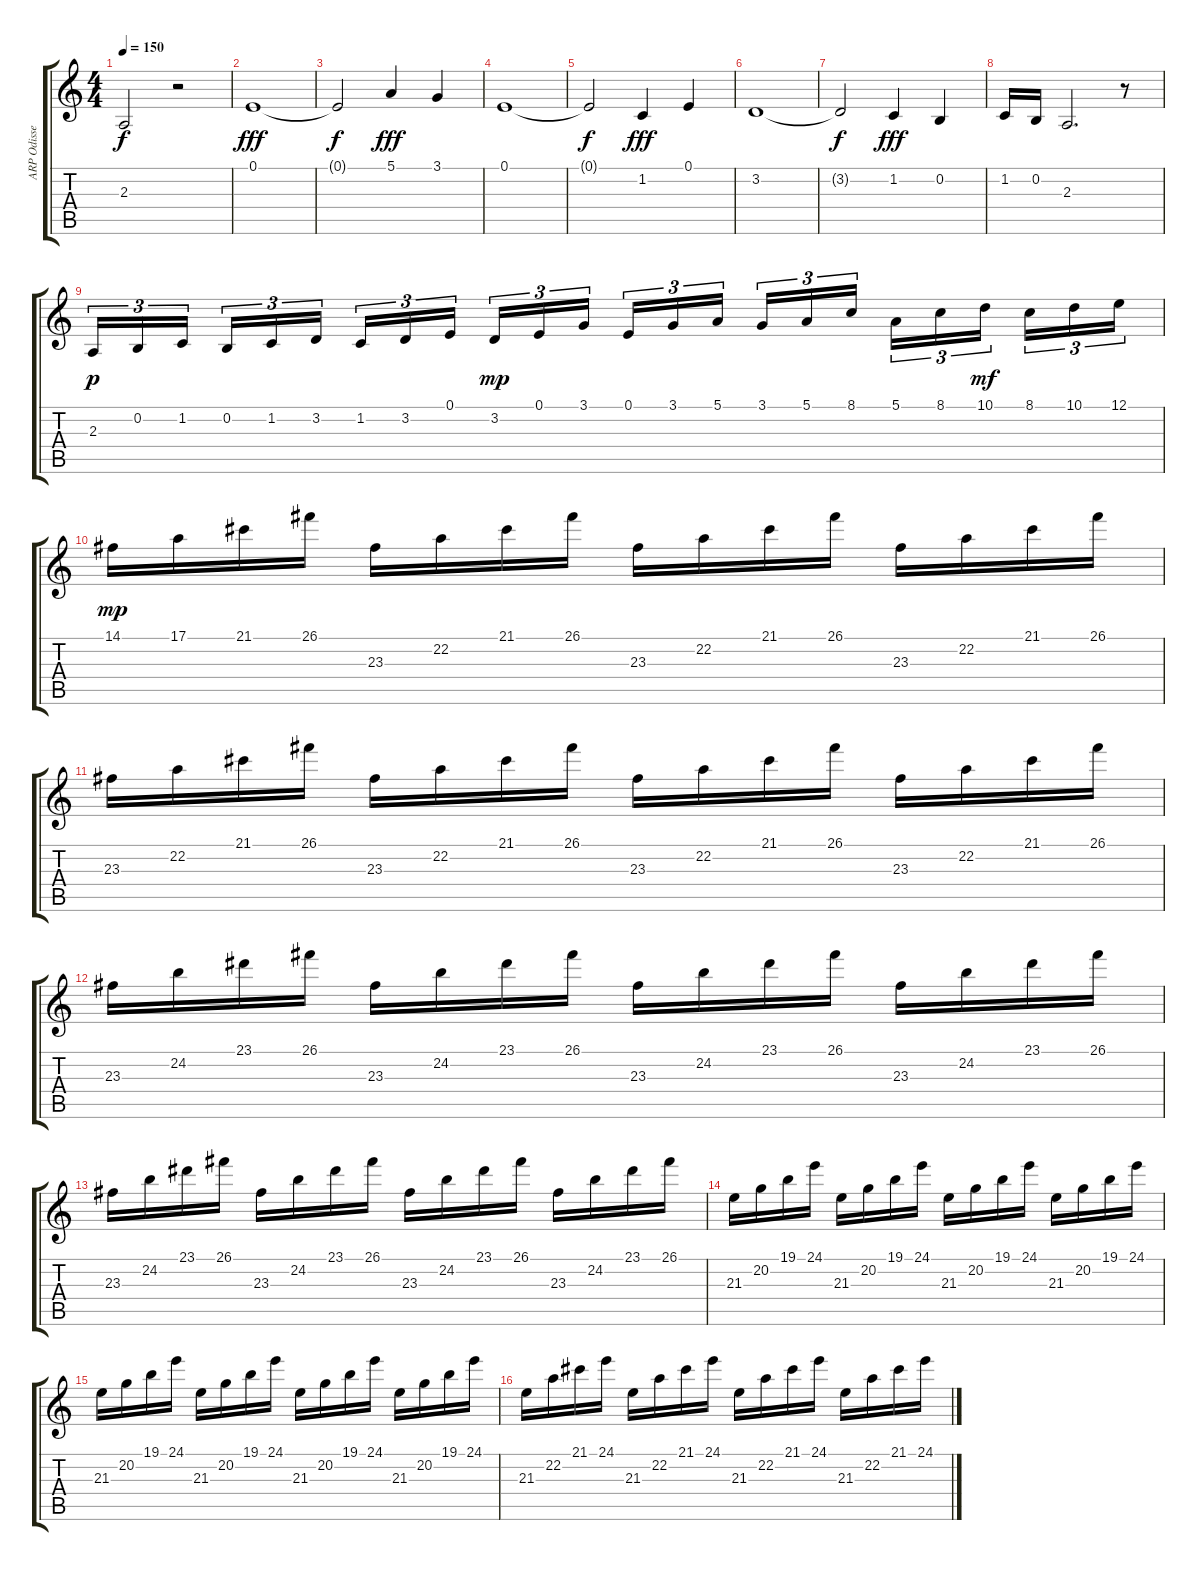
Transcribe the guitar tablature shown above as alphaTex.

\track ("ARP Odissey" "ARP Odisse") {instrument pad3polysynth}
\staff {score tabs}
\tuning (E4 B3 G3 D3 A2 E2) {hide}
\ts (4 4)
\tempo 150
\clef g2
\ks c
2.3{t}.2{dy f} r.2 |
0.1.1{dy fff} |
0.1{t}.2{dy f} 5.1.4{dy fff} 3.1.4 |
0.1.1 |
0.1{t}.2{dy f} 1.2.4{dy fff} 0.1.4 |
3.2.1 |
3.2{t}.2{dy f} 1.2.4{dy fff} 0.2.4 |
1.2.16 0.2.16 2.3.2{d} r.8 |
2.3.16{tu (3 2) dy p} 0.2.16{tu (3 2)} 1.2.16{tu (3 2)} 0.2.16{tu (3 2)} 1.2.16{tu (3 2)} 3.2.16{tu (3 2)} 1.2.16{tu (3 2)} 3.2.16{tu (3 2)} 0.1.16{tu (3 2)} 3.2.16{tu (3 2) dy mp} 0.1.16{tu (3 2)} 3.1.16{tu (3 2)} 0.1.16{tu (3 2)} 3.1.16{tu (3 2)} 5.1.16{tu (3 2)} 3.1.16{tu (3 2)} 5.1.16{tu (3 2)} 8.1.16{tu (3 2)} 5.1.16{tu (3 2)} 8.1.16{tu (3 2)} 10.1.16{tu (3 2) dy mf} 8.1.16{tu (3 2)} 10.1.16{tu (3 2)} 12.1.16{tu (3 2)} |
14.1.16{dy mp} 17.1.16 21.1.16 26.1.16 23.3.16 22.2.16 21.1.16 26.1.16 23.3.16 22.2.16 21.1.16 26.1.16 23.3.16 22.2.16 21.1.16 26.1.16 |
23.3.16 22.2.16 21.1.16 26.1.16 23.3.16 22.2.16 21.1.16 26.1.16 23.3.16 22.2.16 21.1.16 26.1.16 23.3.16 22.2.16 21.1.16 26.1.16 |
23.3.16 24.2.16 23.1.16 26.1.16 23.3.16 24.2.16 23.1.16 26.1.16 23.3.16 24.2.16 23.1.16 26.1.16 23.3.16 24.2.16 23.1.16 26.1.16 |
23.3.16 24.2.16 23.1.16 26.1.16 23.3.16 24.2.16 23.1.16 26.1.16 23.3.16 24.2.16 23.1.16 26.1.16 23.3.16 24.2.16 23.1.16 26.1.16 |
21.3.16 20.2.16 19.1.16 24.1.16 21.3.16 20.2.16 19.1.16 24.1.16 21.3.16 20.2.16 19.1.16 24.1.16 21.3.16 20.2.16 19.1.16 24.1.16 |
21.3.16 20.2.16 19.1.16 24.1.16 21.3.16 20.2.16 19.1.16 24.1.16 21.3.16 20.2.16 19.1.16 24.1.16 21.3.16 20.2.16 19.1.16 24.1.16 |
21.3.16 22.2.16 21.1.16 24.1.16 21.3.16 22.2.16 21.1.16 24.1.16 21.3.16 22.2.16 21.1.16 24.1.16 21.3.16 22.2.16 21.1.16 24.1.16
